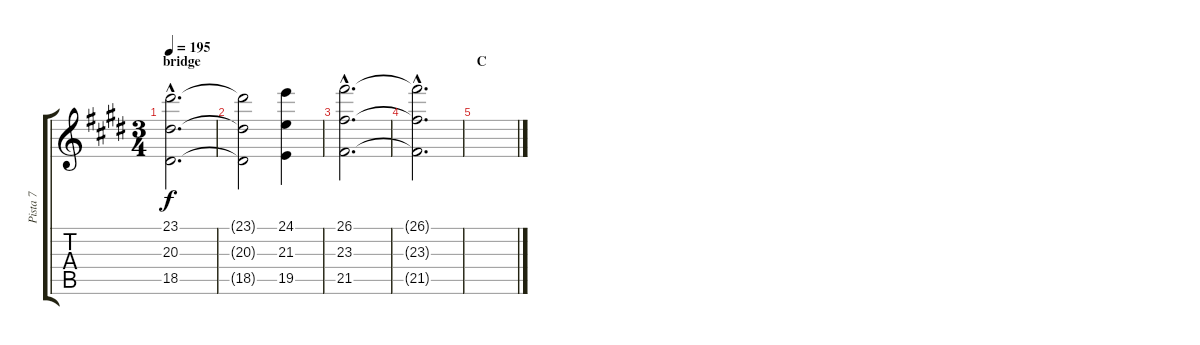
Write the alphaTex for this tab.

\track ("Pista 7" "Pista 7") {instrument stringensemble1}
\staff {score tabs}
\tuning (E4 B3 G3 D3 A2 D2) {hide}
\ts (3 4)
\section ("" "bridge")
\tempo 195
\clef g2
\ks e
(23.1{hac} 20.3{hac} 18.5{hac}).2{d dy f} |
(23.1{t} 20.3{t} 18.5{t}).2 (24.1 21.3 19.5).4 |
(26.1{hac} 23.3{hac} 21.5{hac}).2{d} |
(26.1{hac t} 23.3{hac t} 21.5{hac t}).2{d} |
\section ("" "C")
